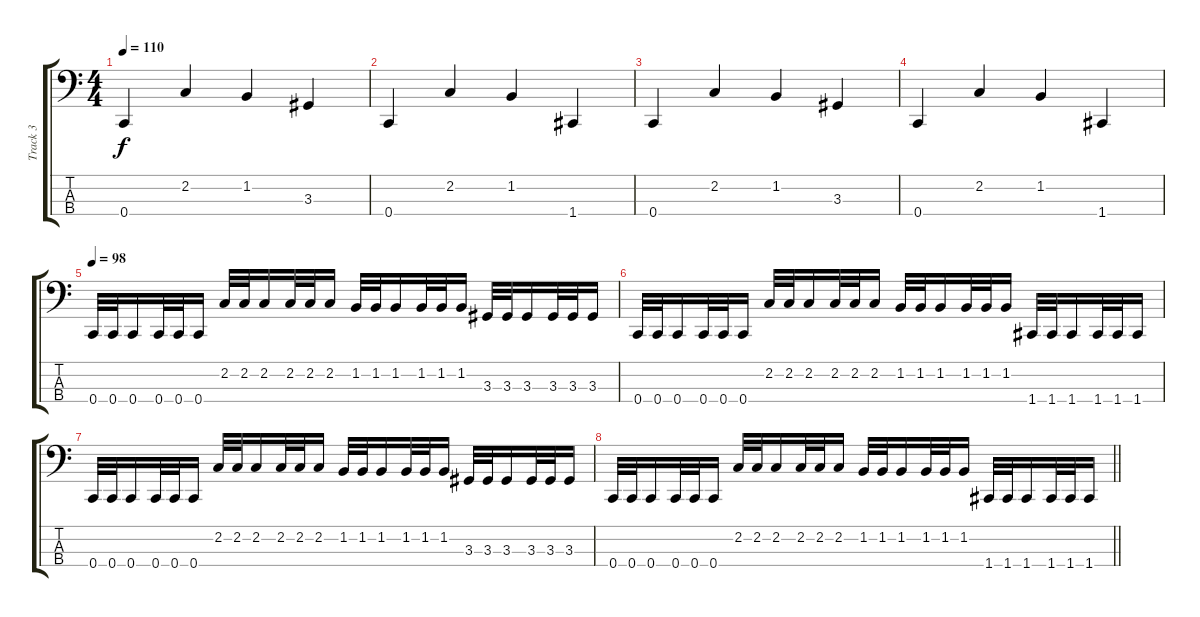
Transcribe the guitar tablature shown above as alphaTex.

\track ("Track 3" "Track 3") {instrument electricbasspick}
\staff {score tabs}
\tuning (Eb2 Bb1 F1 C1) {hide}
\ts (4 4)
\tempo 110
\clef f4
\ks c
0.4.4{dy f} 2.2.4 1.2.4 3.3.4 |
0.4.4 2.2.4 1.2.4 1.4.4 |
0.4.4 2.2.4 1.2.4 3.3.4 |
0.4.4 2.2.4 1.2.4 1.4.4 |
\tempo 98
0.4.32 0.4.32 0.4.16 0.4.32 0.4.32 0.4.16 2.2.32 2.2.32 2.2.16 2.2.32 2.2.32 2.2.16 1.2.32 1.2.32 1.2.16 1.2.32 1.2.32 1.2.16 3.3.32 3.3.32 3.3.16 3.3.32 3.3.32 3.3.16 |
0.4.32 0.4.32 0.4.16 0.4.32 0.4.32 0.4.16 2.2.32 2.2.32 2.2.16 2.2.32 2.2.32 2.2.16 1.2.32 1.2.32 1.2.16 1.2.32 1.2.32 1.2.16 1.4.32 1.4.32 1.4.16 1.4.32 1.4.32 1.4.16 |
0.4.32 0.4.32 0.4.16 0.4.32 0.4.32 0.4.16 2.2.32 2.2.32 2.2.16 2.2.32 2.2.32 2.2.16 1.2.32 1.2.32 1.2.16 1.2.32 1.2.32 1.2.16 3.3.32 3.3.32 3.3.16 3.3.32 3.3.32 3.3.16 |
\barLineRight lightlight
0.4.32 0.4.32 0.4.16 0.4.32 0.4.32 0.4.16 2.2.32 2.2.32 2.2.16 2.2.32 2.2.32 2.2.16 1.2.32 1.2.32 1.2.16 1.2.32 1.2.32 1.2.16 1.4.32 1.4.32 1.4.16 1.4.32 1.4.32 1.4.16
